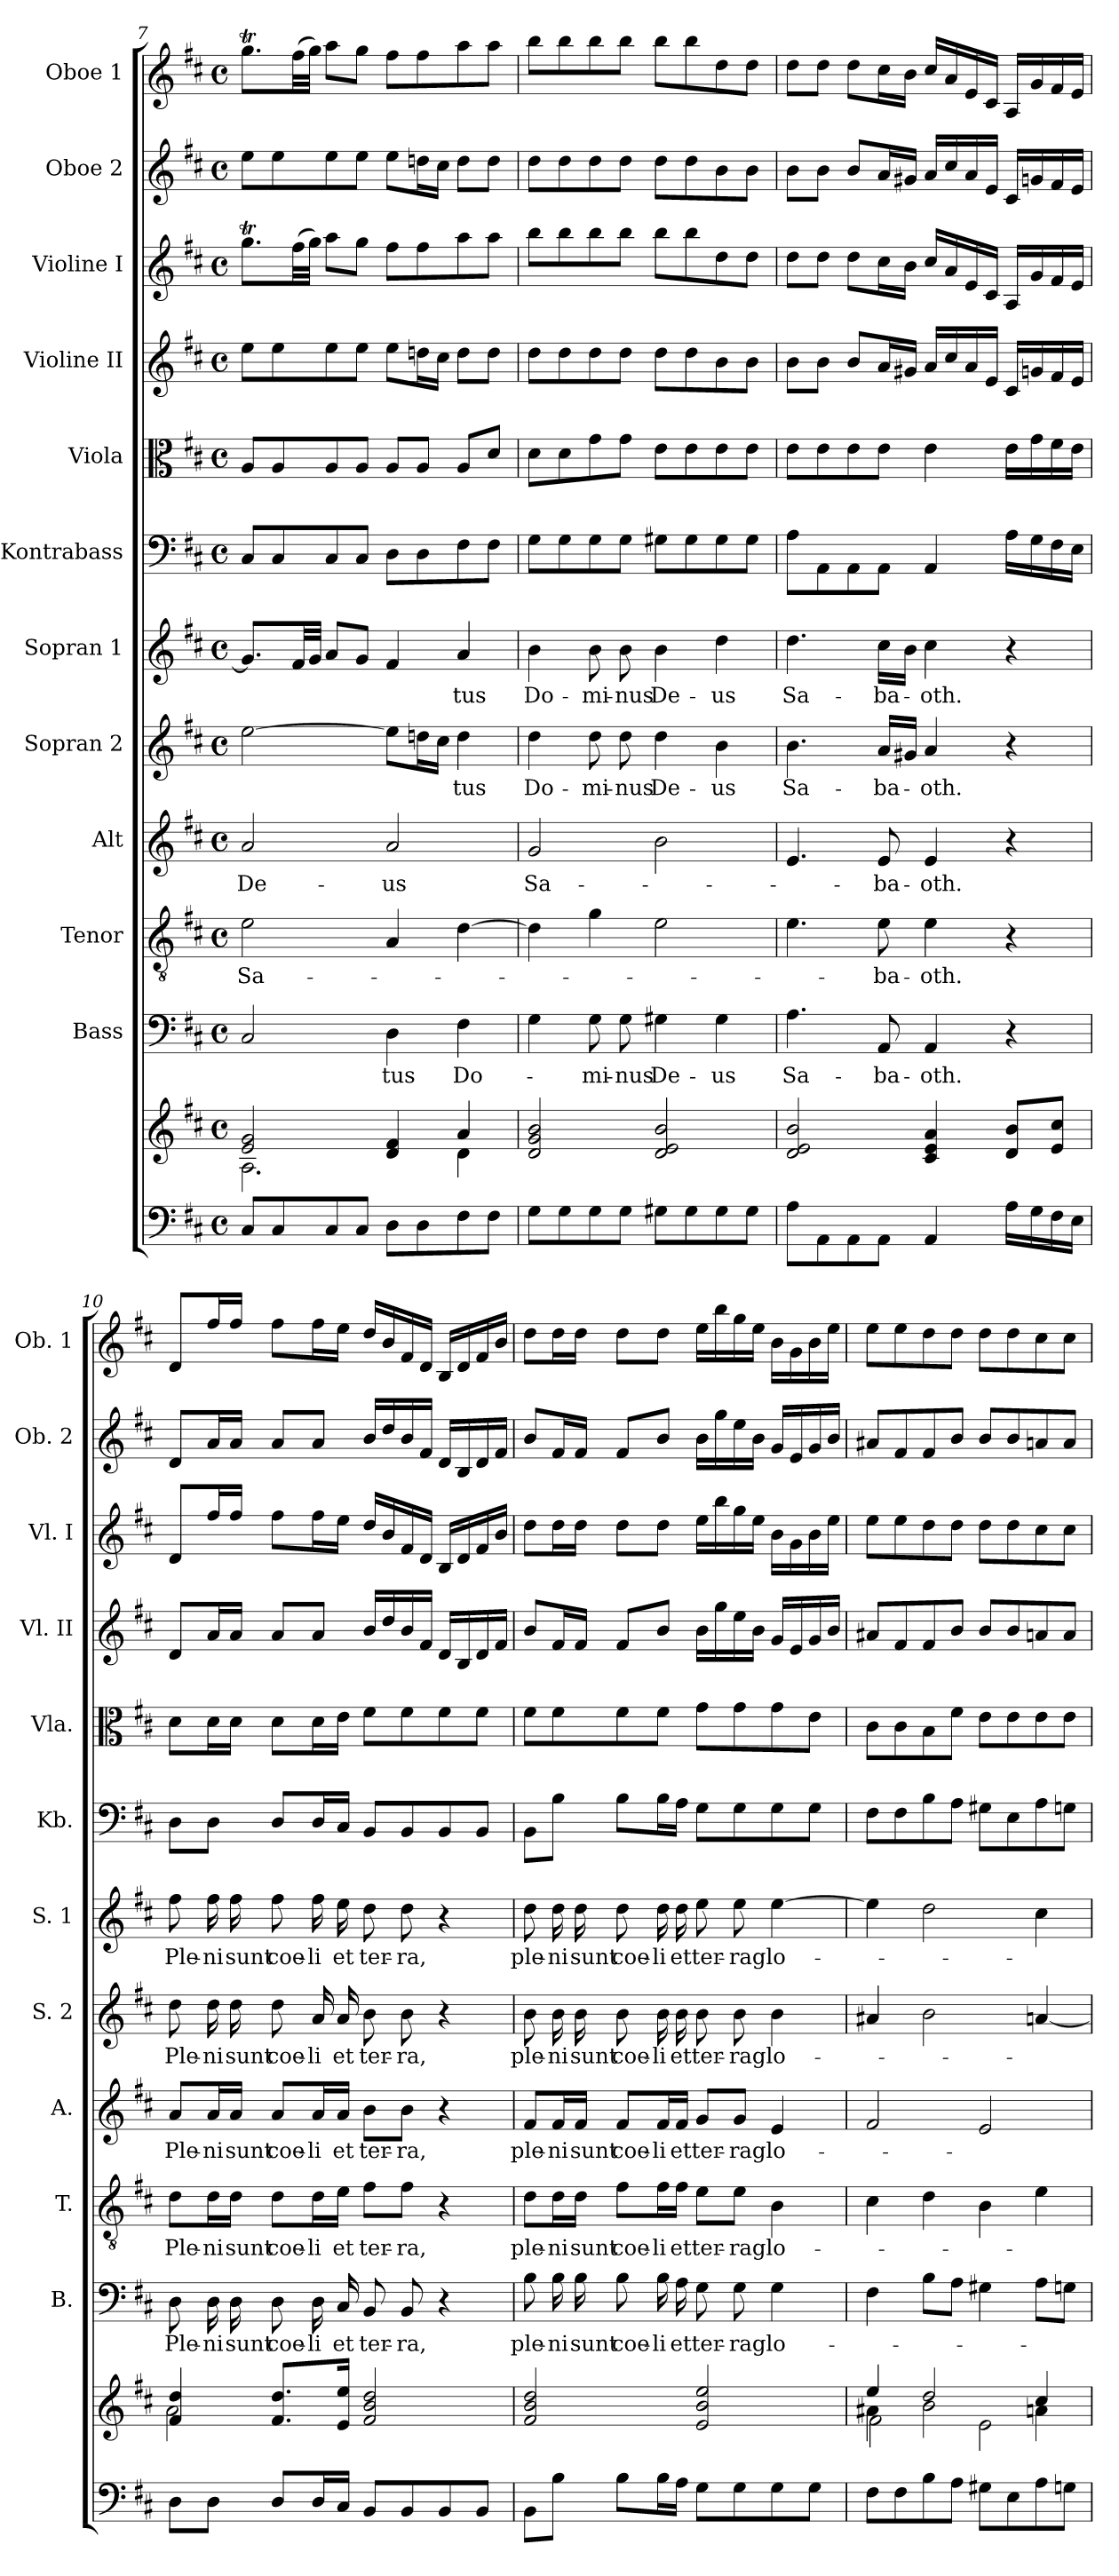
**kern	**kern	**kern	**text	**kern	**text	**kern	**text	**kern	**text	**kern	**text	**kern	**kern	**kern	**kern	**kern	**kern
*part12	*part12	*part11	*part11	*part10	*part10	*part9	*part9	*part8	*part8	*part7	*part7	*part6	*part5	*part4	*part3	*part2	*part1
*staff13	*staff12	*staff11	*staff11	*staff10	*staff10	*staff9	*staff9	*staff8	*staff8	*staff7	*staff7	*staff6	*staff5	*staff4	*staff3	*staff2	*staff1
*	*	*I"Bass	*	*I"Tenor	*	*I"Alt	*	*I"Sopran 2	*	*I"Sopran 1	*	*I"Kontrabass	*I"Viola	*I"Violine II	*I"Violine I	*I"Oboe 2	*I"Oboe 1
*	*	*I'B.	*	*I'T.	*	*I'A.	*	*I'S. 2	*	*I'S. 1	*	*I'Kb.	*I'Vla.	*I'Vl. II	*I'Vl. I	*I'Ob. 2	*I'Ob. 1
*clefF4	*clefG2	*clefF4	*	*clefGv2	*	*clefG2	*	*clefG2	*	*clefG2	*	*clefF4	*clefC3	*clefG2	*clefG2	*clefG2	*clefG2
*	*	*	*	*	*	*	*	*	*	*	*	*ITrd7c12	*	*	*	*	*
*k[f#c#]	*k[f#c#]	*k[f#c#]	*	*k[f#c#]	*	*k[f#c#]	*	*k[f#c#]	*	*k[f#c#]	*	*k[f#c#]	*k[f#c#]	*k[f#c#]	*k[f#c#]	*k[f#c#]	*k[f#c#]
*D:	*D:	*D:	*	*D:	*	*D:	*	*D:	*	*D:	*	*D:	*D:	*D:	*D:	*D:	*D:
*M4/4	*M4/4	*M4/4	*	*M4/4	*	*M4/4	*	*M4/4	*	*M4/4	*	*M4/4	*M4/4	*M4/4	*M4/4	*M4/4	*M4/4
*met(c)	*met(c)	*met(c)	*	*met(c)	*	*met(c)	*	*met(c)	*	*met(c)	*	*met(c)	*met(c)	*met(c)	*met(c)	*met(c)	*met(c)
=7	=7	=7	=7	=7	=7	=7	=7	=7	=7	=7	=7	=7	=7	=7	=7	=7	=7
*	*^	*	*	*	*	*	*	*	*	*	*	*	*	*	*	*	*
!	!	!	!	!	!	!LO:LY:b	!	!LO:LY:b	!	!	!	!	!	!	!	!	!	!
8C#/L	2e/ 2g/	2.A\	2C#/	.	2e\	Sa-	2a/	De-	[2ee\	.	8.g/L]	.	8CC#/L	8A/L	8ee\L	8.ggT\L	8ee\L	8.ggT\L
8C#/	.	.	.	.	.	.	.	.	.	.	.	.	8CC#/	8A/	8ee\	.	8ee\	.
.	.	.	.	.	.	.	.	.	.	.	32f#/LL	.	.	.	.	(>32ff#\LL	.	(>32ff#\LL
.	.	.	.	.	.	.	.	.	.	.	32g/JJJ	.	.	.	.	32gg\JJJ)	.	32gg\JJJ)
8C#/	.	.	.	.	.	.	.	.	.	.	8a/L	.	8CC#/	8A/	8ee\	8aa\L	8ee\	8aa\L
8C#/J	.	.	.	.	.	.	.	.	.	.	8g/J	.	8CC#/J	8A/J	8ee\J	8gg\J	8ee\J	8gg\J
!	!	!	!	!LO:LY:b	!	!	!	!LO:LY:b	!	!	!	!	!	!	!	!	!	!
8D\L	4d/ 4f#/	.	4D\	-tus	4A/	.	2a/	-us	8ee\L]	.	4f#/	.	8DD\L	8A/L	8ee\L	8ff#\L	8ee\L	8ff#\L
8D\	.	.	.	.	.	.	.	.	16ddn\L	.	.	.	8DD\	8A/J	16ddn\L	8ff#\	16ddn\L	8ff#\
.	.	.	.	.	.	.	.	.	16cc#\JJ	.	.	.	.	.	16cc#\JJ	.	16cc#\JJ	.
!	!	!	!	!LO:LY:b	!	!	!	!	!	!LO:LY:b	!	!LO:LY:b	!	!	!	!	!	!
8F#\	4a/	4d\	4F#\	Do-	[4d\	.	.	.	4dd\	-tus	4a/	-tus	8FF#\	8A/L	8dd\L	8aa\	8dd\L	8aa\
8F#\J	.	.	.	.	.	.	.	.	.	.	.	.	8FF#\J	8d/J	8dd\J	8aa\J	8dd\J	8aa\J
*	*v	*v	*	*	*	*	*	*	*	*	*	*	*	*	*	*	*	*
=8	=8	=8	=8	=8	=8	=8	=8	=8	=8	=8	=8	=8	=8	=8	=8	=8	=8
!	!	!	!	!	!	!	!LO:LY:b	!	!LO:LY:b	!	!LO:LY:b	!	!	!	!	!	!
8G\L	2d/ 2g/ 2b/	4G\	.	4d\]	.	2g/	Sa-	4dd\	Do-	4b\	Do-	8GG\L	8d\L	8dd\L	8bb\L	8dd\L	8bb\L
8G\	.	.	.	.	.	.	.	.	.	.	.	8GG\	8d\	8dd\	8bb\	8dd\	8bb\
!	!	!	!LO:LY:b	!	!	!	!	!	!LO:LY:b	!	!LO:LY:b	!	!	!	!	!	!
8G\	.	8G\	-mi-	4g\	.	.	.	8dd\	-mi-	8b\	-mi-	8GG\	8g\	8dd\	8bb\	8dd\	8bb\
!	!	!	!LO:LY:b	!	!	!	!	!	!LO:LY:b	!	!LO:LY:b	!	!	!	!	!	!
8G\J	.	8G\	-nus	.	.	.	.	8dd\	-nus	8b\	-nus	8GG\J	8g\J	8dd\J	8bb\J	8dd\J	8bb\J
!	!	!	!LO:LY:b	!	!	!	!	!	!LO:LY:b	!	!LO:LY:b	!	!	!	!	!	!
8G#X\L	2d/ 2e/ 2b/	4G#X\	De-	2e\	.	2b\	.	4dd\	De-	4b\	De-	8GG#X\L	8e\L	8dd\L	8bb\L	8dd\L	8bb\L
8G#\	.	.	.	.	.	.	.	.	.	.	.	8GG#\	8e\	8dd\	8bb\	8dd\	8bb\
!	!	!	!LO:LY:b	!	!	!	!	!	!LO:LY:b	!	!LO:LY:b	!	!	!	!	!	!
8G#\	.	4G#\	-us	.	.	.	.	4b\	-us	4dd\	-us	8GG#\	8e\	8b\	8dd\	8b\	8dd\
8G#\J	.	.	.	.	.	.	.	.	.	.	.	8GG#\J	8e\J	8b\J	8dd\J	8b\J	8dd\J
!!LO:PB:g=z
=9	=9	=9	=9	=9	=9	=9	=9	=9	=9	=9	=9	=9	=9	=9	=9	=9	=9
!	!	!	!LO:LY:b	!	!	!	!	!	!LO:LY:b	!	!LO:LY:b	!	!	!	!	!	!
8A\L	2d/ 2e/ 2b/	4.A\	Sa-	4.e\	.	4.e/	.	4.b\	Sa-	4.dd\	Sa-	8AA\L	8e\L	8b\L	8dd\L	8b\L	8dd\L
8AA\	.	.	.	.	.	.	.	.	.	.	.	8AAA\	8e\	8b\J	8dd\J	8b\J	8dd\J
8AA\	.	.	.	.	.	.	.	.	.	.	.	8AAA\	8e\	8b/L	8dd\L	8b/L	8dd\L
!	!	!	!LO:LY:b	!	!LO:LY:b	!	!LO:LY:b	!	!LO:LY:b	!	!LO:LY:b	!	!	!	!	!	!
8AA\J	.	8AA/	-ba-	8e\	-ba-	8e/	-ba-	16a/LL	-ba-	16cc#\LL	-ba-	8AAA\J	8e\J	16a/L	16cc#\L	16a/L	16cc#\L
.	.	.	.	.	.	.	.	16g#X/JJ	.	16b\JJ	.	.	.	16g#X/JJ	16b\JJ	16g#X/JJ	16b\JJ
!	!	!	!LO:LY:b	!	!LO:LY:b	!	!LO:LY:b	!	!LO:LY:b	!	!LO:LY:b	!	!	!	!	!	!
4AA/	4c#/ 4e/ 4a/	4AA/	-oth.	4e\	-oth.	4e/	-oth.	4a/	-oth.	4cc#\	-oth.	4AAA/	4e\	16a/LL	16cc#/LL	16a/LL	16cc#/LL
.	.	.	.	.	.	.	.	.	.	.	.	.	.	16cc#/	16a/	16cc#/	16a/
.	.	.	.	.	.	.	.	.	.	.	.	.	.	16a/	16e/	16a/	16e/
.	.	.	.	.	.	.	.	.	.	.	.	.	.	16e/JJ	16c#/JJ	16e/JJ	16c#/JJ
16A\LL	8d/ 8b/L	4r	.	4r	.	4r	.	4r	.	4r	.	16AA\LL	16e\LL	16c#/LL	16A/LL	16c#/LL	16A/LL
16G\	.	.	.	.	.	.	.	.	.	.	.	16GG\	16g\	16gn/	16g/	16gn/	16g/
16F#\	8e/ 8cc#/J	.	.	.	.	.	.	.	.	.	.	16FF#\	16f#\	16f#/	16f#/	16f#/	16f#/
16E\JJ	.	.	.	.	.	.	.	.	.	.	.	16EE\JJ	16e\JJ	16e/JJ	16e/JJ	16e/JJ	16e/JJ
=10	=10	=10	=10	=10	=10	=10	=10	=10	=10	=10	=10	=10	=10	=10	=10	=10	=10
*	*^	*	*	*	*	*	*	*	*	*	*	*	*	*	*	*	*
!	!	!	!	!LO:LY:b	!	!LO:LY:b	!	!LO:LY:b	!	!LO:LY:b	!	!LO:LY:b	!	!	!	!	!	!
8D\L	4f#/ 4dd/	2a\	8D\	Ple-	8d\L	Ple-	8a/L	Ple-	8dd\	Ple-	8ff#\	Ple-	8DD\L	8d\L	8d/L	8d/L	8d/L	8d/L
!	!	!	!	!LO:LY:b	!	!LO:LY:b	!	!LO:LY:b	!	!LO:LY:b	!	!LO:LY:b	!	!	!	!	!	!
8D\J	.	.	16D\	-ni	16d\L	-ni	16a/L	-ni	16dd\	-ni	16ff#\	-ni	8DD\J	16d\L	16a/L	16ff#/L	16a/L	16ff#/L
!	!	!	!	!LO:LY:b	!	!LO:LY:b	!	!LO:LY:b	!	!LO:LY:b	!	!LO:LY:b	!	!	!	!	!	!
.	.	.	16D\	sunt	16d\JJ	sunt	16a/JJ	sunt	16dd\	sunt	16ff#\	sunt	.	16d\JJ	16a/JJ	16ff#/JJ	16a/JJ	16ff#/JJ
!	!	!	!	!LO:LY:b	!	!LO:LY:b	!	!LO:LY:b	!	!LO:LY:b	!	!LO:LY:b	!	!	!	!	!	!
8D/L	8.f#/ 8.dd/L	.	8D\	coe-	8d\L	coe-	8a/L	coe-	8dd\	coe-	8ff#\	coe-	8DD/L	8d\L	8a/L	8ff#\L	8a/L	8ff#\L
!	!	!	!	!LO:LY:b	!	!LO:LY:b	!	!LO:LY:b	!	!LO:LY:b	!	!LO:LY:b	!	!	!	!	!	!
16D/L	.	.	16D\	-li	16d\L	-li	16a/L	-li	16a/	-li	16ff#\	-li	16DD/L	16d\L	8a/J	16ff#\L	8a/J	16ff#\L
!	!	!	!	!LO:LY:b	!	!LO:LY:b	!	!LO:LY:b	!	!LO:LY:b	!	!LO:LY:b	!	!	!	!	!	!
16C#/JJ	16e/ 16ee/Jk	.	16C#/	et	16e\JJ	et	16a/JJ	et	16a/	et	16ee\	et	16CC#/JJ	16e\JJ	.	16ee\JJ	.	16ee\JJ
!	!	!	!	!LO:LY:b	!	!LO:LY:b	!	!LO:LY:b	!	!LO:LY:b	!	!LO:LY:b	!	!	!	!	!	!
8BB/L	2f#/ 2b/ 2dd/	2ryy	8BB/	ter-	8f#\L	ter-	8b\L	ter-	8b\	ter-	8dd\	ter-	8BBB/L	8f#\L	16b/LL	16dd/LL	16b/LL	16dd/LL
.	.	.	.	.	.	.	.	.	.	.	.	.	.	.	16dd/	16b/	16dd/	16b/
!	!	!	!	!LO:LY:b	!	!LO:LY:b	!	!LO:LY:b	!	!LO:LY:b	!	!LO:LY:b	!	!	!	!	!	!
8BB/	.	.	8BB/	-ra,	8f#\J	-ra,	8b\J	-ra,	8b\	-ra,	8dd\	-ra,	8BBB/	8f#\	16b/	16f#/	16b/	16f#/
.	.	.	.	.	.	.	.	.	.	.	.	.	.	.	16f#/JJ	16d/JJ	16f#/JJ	16d/JJ
8BB/	.	.	4r	.	4r	.	4r	.	4r	.	4r	.	8BBB/	8f#\	16d/LL	16B/LL	16d/LL	16B/LL
.	.	.	.	.	.	.	.	.	.	.	.	.	.	.	16B/	16d/	16B/	16d/
8BB/J	.	.	.	.	.	.	.	.	.	.	.	.	8BBB/J	8f#\J	16d/	16f#/	16d/	16f#/
.	.	.	.	.	.	.	.	.	.	.	.	.	.	.	16f#/JJ	16b/JJ	16f#/JJ	16b/JJ
*	*v	*v	*	*	*	*	*	*	*	*	*	*	*	*	*	*	*	*
!!LO:PB:g=z
=11	=11	=11	=11	=11	=11	=11	=11	=11	=11	=11	=11	=11	=11	=11	=11	=11	=11
!	!	!	!LO:LY:b	!	!LO:LY:b	!	!LO:LY:b	!	!LO:LY:b	!	!LO:LY:b	!	!	!	!	!	!
8BB\L	2f#/ 2b/ 2dd/	8B\	ple-	8d\L	ple-	8f#/L	ple-	8b\	ple-	8dd\	ple-	8BBB\L	8f#\L	8b/L	8dd\L	8b/L	8dd\L
!	!	!	!LO:LY:b	!	!LO:LY:b	!	!LO:LY:b	!	!LO:LY:b	!	!LO:LY:b	!	!	!	!	!	!
8B\J	.	16B\	-ni	16d\L	-ni	16f#/L	-ni	16b\	-ni	16dd\	-ni	8BB\J	8f#\	16f#/L	16dd\L	16f#/L	16dd\L
!	!	!	!LO:LY:b	!	!LO:LY:b	!	!LO:LY:b	!	!LO:LY:b	!	!LO:LY:b	!	!	!	!	!	!
.	.	16B\	sunt	16d\JJ	sunt	16f#/JJ	sunt	16b\	sunt	16dd\	sunt	.	.	16f#/JJ	16dd\JJ	16f#/JJ	16dd\JJ
!	!	!	!LO:LY:b	!	!LO:LY:b	!	!LO:LY:b	!	!LO:LY:b	!	!LO:LY:b	!	!	!	!	!	!
8B\L	.	8B\	coe-	8f#\L	coe-	8f#/L	coe-	8b\	coe-	8dd\	coe-	8BB\L	8f#\	8f#/L	8dd\L	8f#/L	8dd\L
!	!	!	!LO:LY:b	!	!LO:LY:b	!	!LO:LY:b	!	!LO:LY:b	!	!LO:LY:b	!	!	!	!	!	!
16B\L	.	16B\	-li	16f#\L	-li	16f#/L	-li	16b\	-li	16dd\	-li	16BB\L	8f#\J	8b/J	8dd\J	8b/J	8dd\J
!	!	!	!LO:LY:b	!	!LO:LY:b	!	!LO:LY:b	!	!LO:LY:b	!	!LO:LY:b	!	!	!	!	!	!
16A\JJ	.	16A\	et	16f#\JJ	et	16f#/JJ	et	16b\	et	16dd\	et	16AA\JJ	.	.	.	.	.
!	!	!	!LO:LY:b	!	!LO:LY:b	!	!LO:LY:b	!	!LO:LY:b	!	!LO:LY:b	!	!	!	!	!	!
8G\L	2e/ 2b/ 2ee/	8G\	ter-	8e\L	ter-	8g/L	ter-	8b\	ter-	8ee\	ter-	8GG\L	8g\L	16b\LL	16ee\LL	16b\LL	16ee\LL
.	.	.	.	.	.	.	.	.	.	.	.	.	.	16gg\	16bb\	16gg\	16bb\
!	!	!	!LO:LY:b	!	!LO:LY:b	!	!LO:LY:b	!	!LO:LY:b	!	!LO:LY:b	!	!	!	!	!	!
8G\	.	8G\	-ra	8e\J	-ra	8g/J	-ra	8b\	-ra	8ee\	-ra	8GG\	8g\	16ee\	16gg\	16ee\	16gg\
.	.	.	.	.	.	.	.	.	.	.	.	.	.	16b\JJ	16ee\JJ	16b\JJ	16ee\JJ
!	!	!	!LO:LY:b	!	!LO:LY:b	!	!LO:LY:b	!	!LO:LY:b	!	!LO:LY:b	!	!	!	!	!	!
8G\	.	4G\	glo-	4B\	glo-	4e/	glo-	4b\	glo-	[4ee\	glo-	8GG\	8g\	16g/LL	16b\LL	16g/LL	16b\LL
.	.	.	.	.	.	.	.	.	.	.	.	.	.	16e/	16g\	16e/	16g\
8G\J	.	.	.	.	.	.	.	.	.	.	.	8GG\J	8e\J	16g/	16b\	16g/	16b\
.	.	.	.	.	.	.	.	.	.	.	.	.	.	16b/JJ	16ee\JJ	16b/JJ	16ee\JJ
=12	=12	=12	=12	=12	=12	=12	=12	=12	=12	=12	=12	=12	=12	=12	=12	=12	=12
*	*^	*	*	*	*	*	*	*	*	*	*	*	*	*	*	*	*
*	*	*^	*	*	*	*	*	*	*	*	*	*	*	*	*	*	*	*
8F#\L	4ee/	4a#X\	2f#\	4F#\	.	4c#\	.	2f#/	.	4a#X/	.	4ee\]	.	8FF#\L	8c#\L	8a#X/L	8ee\L	8a#X/L	8ee\L
8F#\	.	.	.	.	.	.	.	.	.	.	.	.	.	8FF#\	8c#\	8f#/	8ee\	8f#/	8ee\
8B\	2dd/	2b\	.	8B\L	.	4d\	.	.	.	2b\	.	2dd\	.	8BB\	8B\	8f#/	8dd\	8f#/	8dd\
8A\J	.	.	.	8A\J	.	.	.	.	.	.	.	.	.	8AA\J	8f#\J	8b/J	8dd\J	8b/J	8dd\J
8G#X\L	.	.	2e\	4G#X\	.	4B\	.	2e/	.	.	.	.	.	8GG#X\L	8e\L	8b/L	8dd\L	8b/L	8dd\L
8E\	.	.	.	.	.	.	.	.	.	.	.	.	.	8EE\	8e\	8b/	8dd\	8b/	8dd\
8A\	4cc#/	4an\	.	8A\L	.	4e\	.	.	.	[4an/	.	4cc#\	.	8AA\	8e\	8an/	8cc#\	8an/	8cc#\
8Gn\J	.	.	.	8Gn\J	.	.	.	.	.	.	.	.	.	8GGn\J	8e\J	8a/J	8cc#\J	8a/J	8cc#\J
*	*v	*v	*v	*	*	*	*	*	*	*	*	*	*	*	*	*	*	*	*
=	=	=	=	=	=	=	=	=	=	=	=	=	=	=	=	=	=
*-	*-	*-	*-	*-	*-	*-	*-	*-	*-	*-	*-	*-	*-	*-	*-	*-	*-
